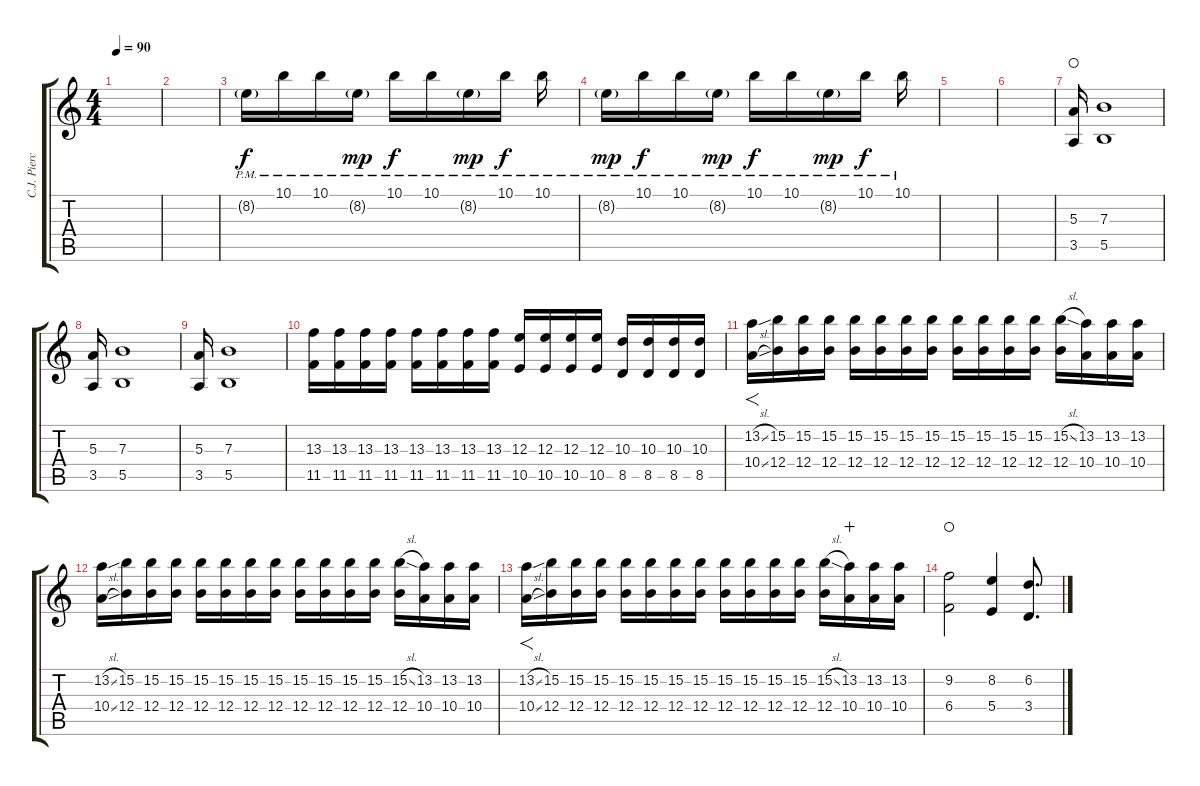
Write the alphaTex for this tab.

\track ("C.J. Pierce " "C.J. Pierc") {instrument overdrivenguitar}
\staff {score tabs}
\tuning (Db4 Ab3 E3 B2 Gb2 B1) {hide}
\ts (4 4)
\tempo 90
\clef g2
\ks c
|
|
8.2{g pm}.16 10.1{pm}.16{dy f} 10.1{pm}.16 8.2{g pm}.16{dy mp} 10.1{pm}.16{dy f} 10.1{pm}.16 8.2{g pm}.16{dy mp} 10.1{pm}.16{dy f} 10.1{pm}.16 |
8.2{g pm}.16{dy mp} 10.1{pm}.16{dy f} 10.1{pm}.16 8.2{g pm}.16{dy mp} 10.1{pm}.16{dy f} 10.1{pm}.16 8.2{g pm}.16{dy mp} 10.1{pm}.16{dy f} 10.1{pm}.16 |
|
|
(5.3 3.5).16{waho} (7.3 5.5).1 |
(5.3 3.5).16 (7.3 5.5).1 |
(5.3 3.5).16 (7.3 5.5).1 |
(13.3 11.5).16 (13.3 11.5).16 (13.3 11.5).16 (13.3 11.5).16 (13.3 11.5).16 (13.3 11.5).16 (13.3 11.5).16 (13.3 11.5).16 (12.3 10.5).16 (12.3 10.5).16 (12.3 10.5).16 (12.3 10.5).16 (10.3 8.5).16 (10.3 8.5).16 (10.3 8.5).16 (10.3 8.5).16 |
(13.2{sl} 10.4{sl}).16{f} (15.2 12.4).16 (15.2 12.4).16 (15.2 12.4).16 (15.2 12.4).16 (15.2 12.4).16 (15.2 12.4).16 (15.2 12.4).16 (15.2 12.4).16 (15.2 12.4).16 (15.2 12.4).16 (15.2 12.4).16 (15.2{sl} 12.4).16 (13.2 10.4).16 (13.2 10.4).16 (13.2 10.4).16 |
(13.2{sl} 10.4{sl}).16 (15.2 12.4).16 (15.2 12.4).16 (15.2 12.4).16 (15.2 12.4).16 (15.2 12.4).16 (15.2 12.4).16 (15.2 12.4).16 (15.2 12.4).16 (15.2 12.4).16 (15.2 12.4).16 (15.2 12.4).16 (15.2{sl} 12.4).16 (13.2 10.4).16 (13.2 10.4).16 (13.2 10.4).16 |
(13.2{sl} 10.4{sl}).16{f} (15.2 12.4).16 (15.2 12.4).16 (15.2 12.4).16 (15.2 12.4).16 (15.2 12.4).16 (15.2 12.4).16 (15.2 12.4).16 (15.2 12.4).16 (15.2 12.4).16 (15.2 12.4).16 (15.2 12.4).16 (15.2{sl} 12.4).16 (13.2 10.4).16{wahc} (13.2 10.4).16 (13.2 10.4).16 |
(9.2 6.4).2{waho} (8.2 5.4).4 (6.2 3.4).8{d}
